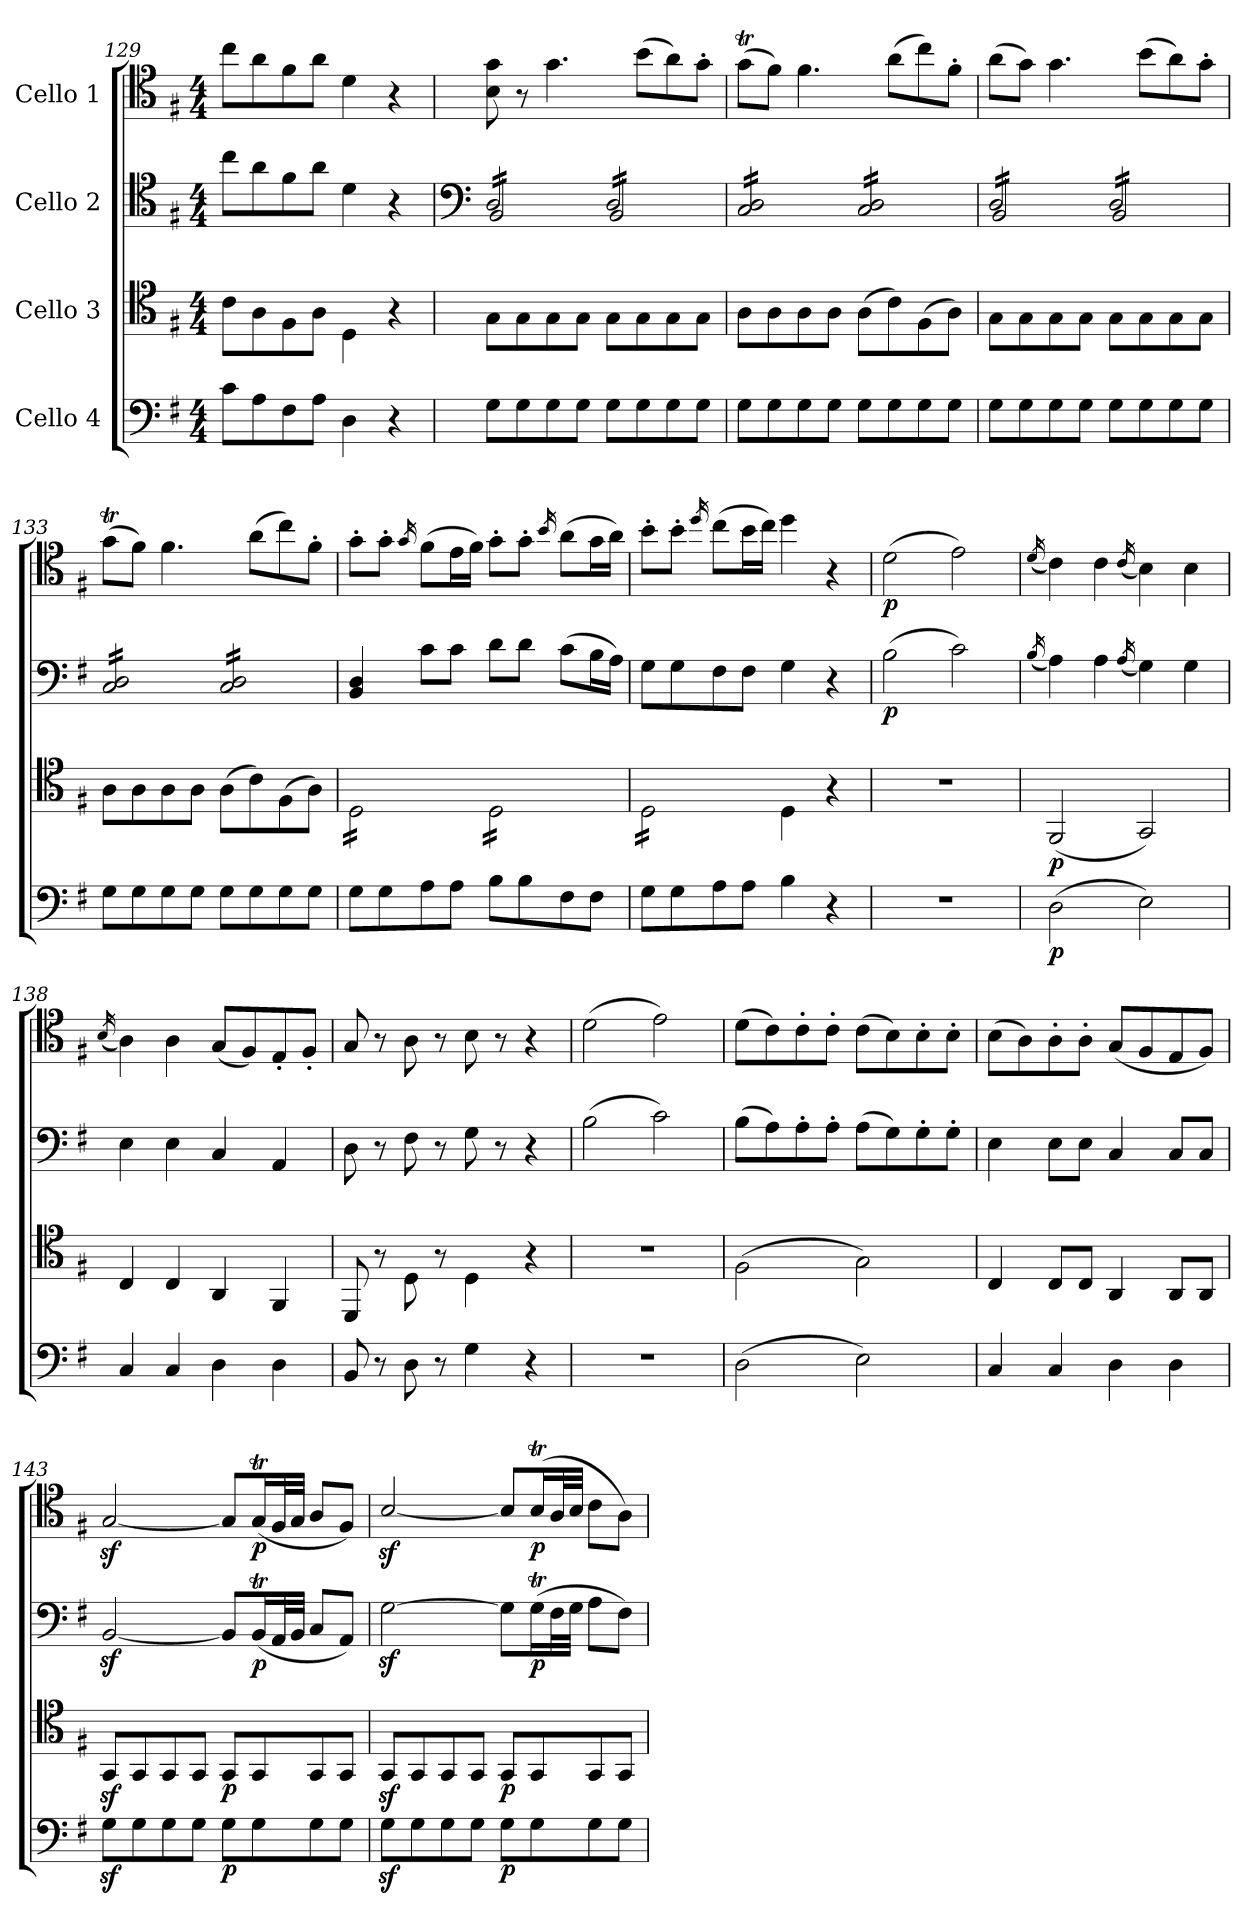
**kern	**dynam	**kern	**dynam	**kern	**dynam	**kern	**dynam
*part4	*part4	*part3	*part3	*part2	*part2	*part1	*part1
*staff4	*staff4	*staff3	*staff3	*staff2	*staff2	*staff1	*staff1
*I"Cello 4	*	*I"Cello 3	*	*I"Cello 2	*	*I"Cello 1	*
*clefF4	*	*clefC4	*	*clefC4	*	*clefC4	*
*k[f#]	*	*k[f#]	*	*k[f#]	*	*k[f#]	*
*M4/4	*	*M4/4	*	*M4/4	*	*M4/4	*
=129	=129	=129	=129	=129	=129	=129	=129
8c\L	.	8c\L	.	8cc\L	.	8cc\L	.
8A\	.	8A\	.	8a\	.	8a\	.
8F#\	.	8F#\	.	8f#\	.	8f#\	.
8A\J	.	8A\J	.	8a\J	.	8a\J	.
4D\	.	4D\	.	4d\	.	4d\	.
4r	.	4r	.	4r	.	4r	.
=130	=130	=130	=130	=130	=130	=130	=130
*	*	*	*	*clefF4	*	*	*
*	*	*	*	*^	*	*	*
*	*	*	*	*tremolo	*	*	*	*
8G\L	.	8G\L	.	16D/LL	2BB/	.	8B\ 8g\	.
.	.	.	.	16D/	.	.	.	.
8G\	.	8G\	.	16D/	.	.	8r	.
.	.	.	.	16D/	.	.	.	.
8G\	.	8G\	.	16D/	.	.	4.g\	.
.	.	.	.	16D/	.	.	.	.
8G\J	.	8G\J	.	16D/	.	.	.	.
.	.	.	.	16D/JJ	.	.	.	.
8G\L	.	8G\L	.	16D/LL	2BB/	.	.	.
.	.	.	.	16D/	.	.	.	.
8G\	.	8G\	.	16D/	.	.	(8b\L	.
.	.	.	.	16D/	.	.	.	.
8G\	.	8G\	.	16D/	.	.	8a\)	.
.	.	.	.	16D/	.	.	.	.
8G\J	.	8G\J	.	16D/	.	.	8g'\J	.
.	.	.	.	16D/JJ	.	.	.	.
*	*	*	*	*v	*v	*	*	*
=131	=131	=131	=131	=131	=131	=131	=131
8G\L	.	8A\L	.	16C/ 16D/LL	.	(8gT\L	.
.	.	.	.	16C/ 16D/	.	.	.
8G\	.	8A\	.	16C/ 16D/	.	8f#\J)	.
.	.	.	.	16C/ 16D/	.	.	.
8G\	.	8A\	.	16C/ 16D/	.	4.f#\	.
.	.	.	.	16C/ 16D/	.	.	.
8G\J	.	8A\J	.	16C/ 16D/	.	.	.
.	.	.	.	16C/ 16D/JJ	.	.	.
8G\L	.	(8A\L	.	16C/ 16D/LL	.	.	.
.	.	.	.	16C/ 16D/	.	.	.
8G\	.	8c\)	.	16C/ 16D/	.	(8a\L	.
.	.	.	.	16C/ 16D/	.	.	.
8G\	.	(8F#\	.	16C/ 16D/	.	8cc\)	.
.	.	.	.	16C/ 16D/	.	.	.
8G\J	.	8A\J)	.	16C/ 16D/	.	8f#'\J	.
.	.	.	.	16C/ 16D/JJ	.	.	.
=132	=132	=132	=132	=132	=132	=132	=132
*	*	*	*	*^	*	*	*
8G\L	.	8G\L	.	16D/LL	2BB/	.	(8a\L	.
.	.	.	.	16D/	.	.	.	.
8G\	.	8G\	.	16D/	.	.	8g\J)	.
.	.	.	.	16D/	.	.	.	.
8G\	.	8G\	.	16D/	.	.	4.g\	.
.	.	.	.	16D/	.	.	.	.
8G\J	.	8G\J	.	16D/	.	.	.	.
.	.	.	.	16D/JJ	.	.	.	.
8G\L	.	8G\L	.	16D/LL	2BB/	.	.	.
.	.	.	.	16D/	.	.	.	.
8G\	.	8G\	.	16D/	.	.	(8b\L	.
.	.	.	.	16D/	.	.	.	.
8G\	.	8G\	.	16D/	.	.	8a\)	.
.	.	.	.	16D/	.	.	.	.
8G\J	.	8G\J	.	16D/	.	.	8g'\J	.
.	.	.	.	16D/JJ	.	.	.	.
*	*	*	*	*v	*v	*	*	*
!!LO:LB:g=z
=133	=133	=133	=133	=133	=133	=133	=133
8G\L	.	8A\L	.	16C/ 16D/LL	.	(8gT\L	.
.	.	.	.	16C/ 16D/	.	.	.
8G\	.	8A\	.	16C/ 16D/	.	8f#\J)	.
.	.	.	.	16C/ 16D/	.	.	.
8G\	.	8A\	.	16C/ 16D/	.	4.f#\	.
.	.	.	.	16C/ 16D/	.	.	.
8G\J	.	8A\J	.	16C/ 16D/	.	.	.
.	.	.	.	16C/ 16D/JJ	.	.	.
8G\L	.	(8A\L	.	16C/ 16D/LL	.	.	.
.	.	.	.	16C/ 16D/	.	.	.
8G\	.	8c\)	.	16C/ 16D/	.	(8a\L	.
.	.	.	.	16C/ 16D/	.	.	.
8G\	.	(8F#\	.	16C/ 16D/	.	8cc\)	.
.	.	.	.	16C/ 16D/	.	.	.
8G\J	.	8A\J)	.	16C/ 16D/	.	8f#'\J	.
.	.	.	.	16C/ 16D/JJ	.	.	.
*	*	*	*	*Xtremolo	*	*	*
=134	=134	=134	=134	=134	=134	=134	=134
*	*	*tremolo	*	*	*	*	*
8G\L	.	16D\LL	.	4BB/ 4D/	.	8g'\L	.
.	.	16D\	.	.	.	.	.
8G\	.	16D\	.	.	.	8g'\J	.
.	.	16D\	.	.	.	.	.
.	.	.	.	.	.	16qg/	.
8A\	.	16D\	.	8c\L	.	(8f#\L	.
.	.	16D\	.	.	.	.	.
8A\J	.	16D\	.	8c\J	.	16e\L	.
.	.	16D\JJ	.	.	.	16f#\JJ)	.
8B\L	.	16D\LL	.	8d\L	.	8g'\L	.
.	.	16D\	.	.	.	.	.
8B\	.	16D\	.	8d\J	.	8g'\J	.
.	.	16D\	.	.	.	.	.
.	.	.	.	.	.	16qb/	.
8F#\	.	16D\	.	(8c\L	.	(8a\L	.
.	.	16D\	.	.	.	.	.
8F#\J	.	16D\	.	16B\L	.	16g\L	.
.	.	16D\JJ	.	16A\JJ)	.	16a\JJ)	.
=135	=135	=135	=135	=135	=135	=135	=135
8G\L	.	16D\LL	.	8G\L	.	8b'\L	.
.	.	16D\	.	.	.	.	.
8G\	.	16D\	.	8G\	.	8b'\J	.
.	.	16D\	.	.	.	.	.
.	.	.	.	.	.	16qdd/	.
8A\	.	16D\	.	8F#\	.	(8cc\L	.
.	.	16D\	.	.	.	.	.
8A\J	.	16D\	.	8F#\J	.	16b\L	.
.	.	16D\JJ	.	.	.	16cc\JJ)	.
*	*	*Xtremolo	*	*	*	*	*
4B\	.	4D\	.	4G\	.	4dd\	.
4r	.	4r	.	4r	.	4r	.
=136	=136	=136	=136	=136	=136	=136	=136
!	!	!	!	!	!LO:DY:b	!	!LO:DY:b
1r	.	1r	.	(2B\	p	(2d\	p
.	.	.	.	2c\)	.	2e\)	.
!!LO:LB:g=z
=137	=137	=137	=137	=137	=137	=137	=137
.	.	.	.	(16qB/	.	(16qd/	.
!	!LO:DY:b	!	!LO:DY:b	!	!	!	!
(2D\	p	(2FF#/	p	4A\)	.	4c\)	.
.	.	.	.	4A\	.	4c\	.
.	.	.	.	(16qA/	.	(16qc/	.
2E\)	.	2GG/)	.	4G\)	.	4B\)	.
.	.	.	.	4G\	.	4B\	.
=138	=138	=138	=138	=138	=138	=138	=138
.	.	.	.	.	.	(16qB/	.
4C/	.	4C/	.	4E\	.	4A\)	.
4C/	.	4C/	.	4E\	.	4A\	.
4D\	.	4AA/	.	4C/	.	(8G/L	.
.	.	.	.	.	.	8F#/)	.
4D\	.	4FF#/	.	4AA/	.	8E'/	.
.	.	.	.	.	.	8F#'/J	.
=139	=139	=139	=139	=139	=139	=139	=139
8BB/	.	8DD/	.	8D\	.	8G/	.
8r	.	8r	.	8r	.	8r	.
8D\	.	8D\	.	8F#\	.	8A\	.
8r	.	8r	.	8r	.	8r	.
4G\	.	4D\	.	8G\	.	8B\	.
.	.	.	.	8r	.	8r	.
4r	.	4r	.	4r	.	4r	.
=140	=140	=140	=140	=140	=140	=140	=140
1r	.	1r	.	(2B\	.	(2d\	.
.	.	.	.	2c\)	.	2e\)	.
=141	=141	=141	=141	=141	=141	=141	=141
(2D\	.	(2F#\	.	(8B\L	.	(8d\L	.
.	.	.	.	8A\)	.	8c\)	.
.	.	.	.	8A'\	.	8c'\	.
.	.	.	.	8A'\J	.	8c'\J	.
2E\)	.	2G\)	.	(8A\L	.	(8c\L	.
.	.	.	.	8G\)	.	8B\)	.
.	.	.	.	8G'\	.	8B'\	.
.	.	.	.	8G'\J	.	8B'\J	.
=142	=142	=142	=142	=142	=142	=142	=142
4C/	.	4C/	.	4E\	.	(8B\L	.
.	.	.	.	.	.	8A\)	.
4C/	.	8C/L	.	8E\L	.	8A'\	.
.	.	8C/J	.	8E\J	.	8A'\J	.
4D\	.	4AA/	.	4C/	.	(8G/L	.
.	.	.	.	.	.	8F#/	.
4D\	.	8AA/L	.	8C/L	.	8E/	.
.	.	8AA/J	.	8C/J	.	8F#/J)	.
!!LO:PB:g=z
=143	=143	=143	=143	=143	=143	=143	=143
8Gz<\L	.	8GGz</L	.	[2BBz</	.	[2Gz</	.
8G\	.	8GG/	.	.	.	.	.
8G\	.	8GG/	.	.	.	.	.
8G\J	.	8GG/J	.	.	.	.	.
!	!LO:DY:b	!	!LO:DY:b	!	!	!	!
8G\L	p	8GG/L	p	8BB/L]	.	8G/L]	.
!	!	!	!	!	!LO:DY:b	!	!LO:DY:b
8G\	.	8GG/	.	(16BBt/L	p	(16GT/L	p
.	.	.	.	32AA/L	.	32F#/L	.
.	.	.	.	32BB/JJJ	.	32G/JJJ	.
8G\	.	8GG/	.	8C/L	.	8A/L	.
8G\J	.	8GG/J	.	8AA/J)	.	8F#/J)	.
=144	=144	=144	=144	=144	=144	=144	=144
8Gz<\L	.	8GGz</L	.	[2Gz<\	.	[2Bz</	.
8G\	.	8GG/	.	.	.	.	.
8G\	.	8GG/	.	.	.	.	.
8G\J	.	8GG/J	.	.	.	.	.
!	!LO:DY:b	!	!LO:DY:b	!	!	!	!
8G\L	p	8GG/L	p	8G\L]	.	8B/L]	.
!	!	!	!	!	!LO:DY:b	!	!LO:DY:b
8G\	.	8GG/	.	(16GT\L	p	(16Bt/L	p
.	.	.	.	32F#\L	.	32A/L	.
.	.	.	.	32G\JJJ	.	32B/JJJ	.
8G\	.	8GG/	.	8A\L	.	8c\L	.
8G\J	.	8GG/J	.	8F#\J)	.	8A\J)	.
=	=	=	=	=	=	=	=
*-	*-	*-	*-	*-	*-	*-	*-
